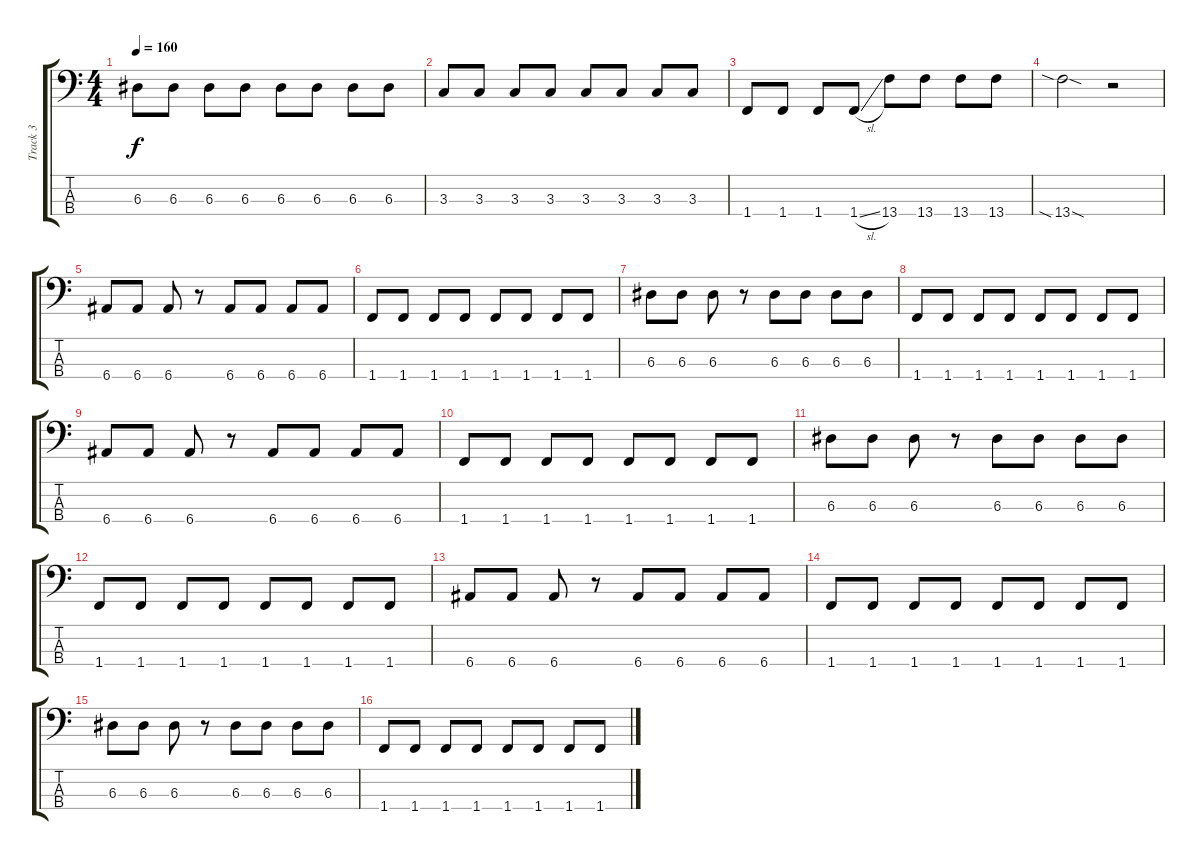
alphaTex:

\track ("Track 3" "Track 3") {instrument electricbassfinger}
\staff {score tabs}
\tuning (G2 D2 A1 E1) {hide}
\ts (4 4)
\tempo 160
\clef f4
\ks c
6.3.8{dy f} 6.3.8 6.3.8 6.3.8 6.3.8 6.3.8 6.3.8 6.3.8 |
3.3.8 3.3.8 3.3.8 3.3.8 3.3.8 3.3.8 3.3.8 3.3.8 |
1.4.8 1.4.8 1.4.8 1.4{sl}.8 13.4.8 13.4.8 13.4.8 13.4.8 |
13.4{sia sod}.2 r.2 |
6.4.8 6.4.8 6.4.8 r.8 6.4.8 6.4.8 6.4.8 6.4.8 |
1.4.8 1.4.8 1.4.8 1.4.8 1.4.8 1.4.8 1.4.8 1.4.8 |
6.3.8 6.3.8 6.3.8 r.8 6.3.8 6.3.8 6.3.8 6.3.8 |
1.4.8 1.4.8 1.4.8 1.4.8 1.4.8 1.4.8 1.4.8 1.4.8 |
6.4.8 6.4.8 6.4.8 r.8 6.4.8 6.4.8 6.4.8 6.4.8 |
1.4.8 1.4.8 1.4.8 1.4.8 1.4.8 1.4.8 1.4.8 1.4.8 |
6.3.8 6.3.8 6.3.8 r.8 6.3.8 6.3.8 6.3.8 6.3.8 |
1.4.8 1.4.8 1.4.8 1.4.8 1.4.8 1.4.8 1.4.8 1.4.8 |
6.4.8 6.4.8 6.4.8 r.8 6.4.8 6.4.8 6.4.8 6.4.8 |
1.4.8 1.4.8 1.4.8 1.4.8 1.4.8 1.4.8 1.4.8 1.4.8 |
6.3.8 6.3.8 6.3.8 r.8 6.3.8 6.3.8 6.3.8 6.3.8 |
1.4.8 1.4.8 1.4.8 1.4.8 1.4.8 1.4.8 1.4.8 1.4.8
